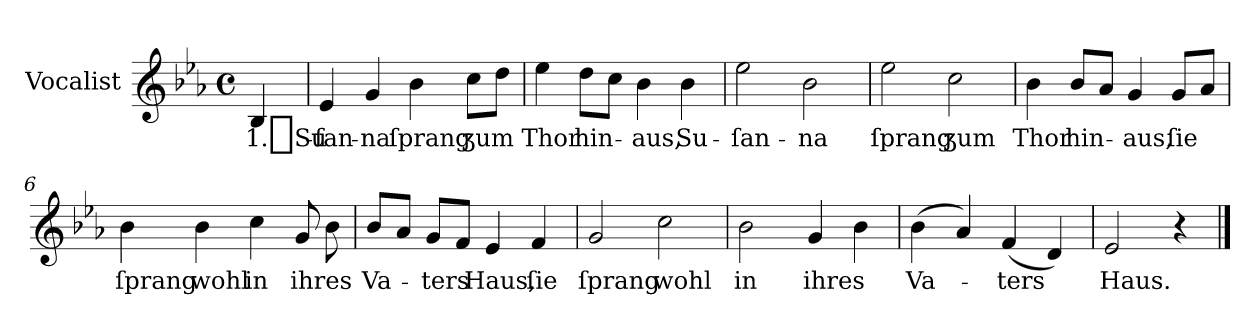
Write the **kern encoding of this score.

**kern	**text
*part1	*part1
*staff1	*staff1
*I"Vocalist	*
*k[b-e-a-]	*
*E-:	*
*M4/4	*
*met(c)	*
=	=
4B-	1._Su-
=1	=1
4e-	-ſan-
4g	-na
4b-	ſprang
8ccL	ʒum
8ddJ	.
=2	=2
4ee-	Thor
8ddL	hin-
8ccJ	.
4b-	-aus,
4b-	Su-
=3	=3
2ee-	-ſan-
2b-	-na
=4	=4
2ee-	ſprang
2cc	ʒum
=5	=5
4b-	Thor
8b-L	hin-
8a-J	.
4g	-aus,
8gL	ſie
8a-J	.
=6	=6
4b-	ſprang
4b-	wohl
4cc	in
8g	ihres
8b-	.
=7	=7
8b-L	Va-
8a-J	.
8gL	-ters
8fJ	.
4e-	Haus,
4f	ſie
=8	=8
2g	ſprang
2cc	wohl
=9	=9
2b-	in
4g	ihres
4b-	.
=10	=10
(4b-	Va-
4a-)	.
(4f	-ters
4d)	.
=11	=11
2e-	Haus.
4r	.
==	==
*-	*-
